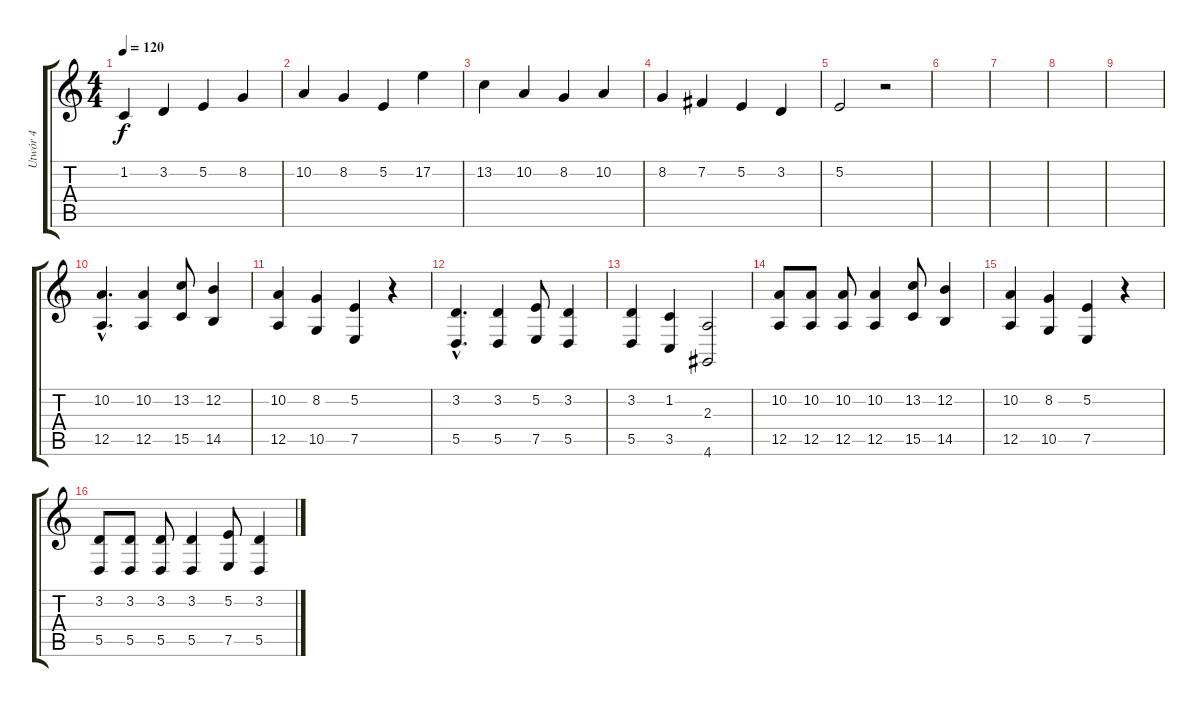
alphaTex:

\track ("Utwór 4" "Utwór 4") {instrument ocarina}
\staff {score tabs}
\tuning (E4 B3 G3 D3 A2 E2) {hide}
\ts (4 4)
\tempo 120
\clef g2
\ks c
1.2.4{dy f} 3.2.4 5.2.4 8.2.4 |
10.2.4 8.2.4 5.2.4 17.2.4 |
13.2.4 10.2.4 8.2.4 10.2.4 |
8.2.4 7.2.4 5.2.4 3.2.4 |
5.2.2 r.2 |
|
|
|
|
(10.2{hac} 12.5{hac}).4{d} (10.2 12.5).4 (13.2 15.5).8 (12.2 14.5).4 |
(10.2 12.5).4 (8.2 10.5).4 (5.2 7.5).4 r.4 |
(3.2{hac} 5.5{hac}).4{d} (3.2 5.5).4 (5.2 7.5).8 (3.2 5.5).4 |
(3.2 5.5).4 (1.2 3.5).4 (2.3 4.6).2 |
(10.2 12.5).8 (10.2 12.5).8 (10.2 12.5).8 (10.2 12.5).4 (13.2 15.5).8 (12.2 14.5).4 |
(10.2 12.5).4 (8.2 10.5).4 (5.2 7.5).4 r.4 |
(3.2 5.5).8 (3.2 5.5).8 (3.2 5.5).8 (3.2 5.5).4 (5.2 7.5).8 (3.2 5.5).4
